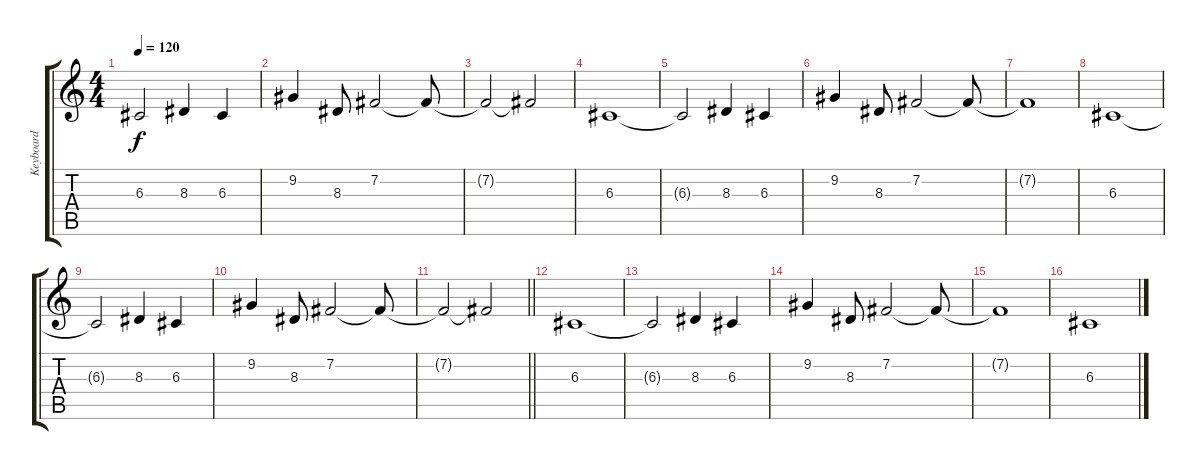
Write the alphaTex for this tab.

\track ("Keyboard" "Keyboard") {instrument lead2sawtooth}
\staff {score tabs}
\tuning (E4 B3 G3 D3 A2 E2) {hide}
\ts (4 4)
\tempo 120
\clef g2
\ks c
6.3{t}.2{dy f} 8.3.4 6.3.4 |
9.2.4 8.3.8 7.2.2 7.2{t}.8 |
7.2{t}.2 7.2{t}.2 |
6.3.1 |
6.3{t}.2 8.3.4 6.3.4 |
9.2.4 8.3.8 7.2.2 7.2{t}.8 |
7.2{t}.1 |
6.3.1 |
6.3{t}.2 8.3.4 6.3.4 |
9.2.4 8.3.8 7.2.2 7.2{t}.8 |
\barLineRight lightlight
7.2{t}.2 7.2{t}.2 |
6.3.1 |
6.3{t}.2 8.3.4 6.3.4 |
9.2.4 8.3.8 7.2.2 7.2{t}.8 |
7.2{t}.1 |
6.3.1
